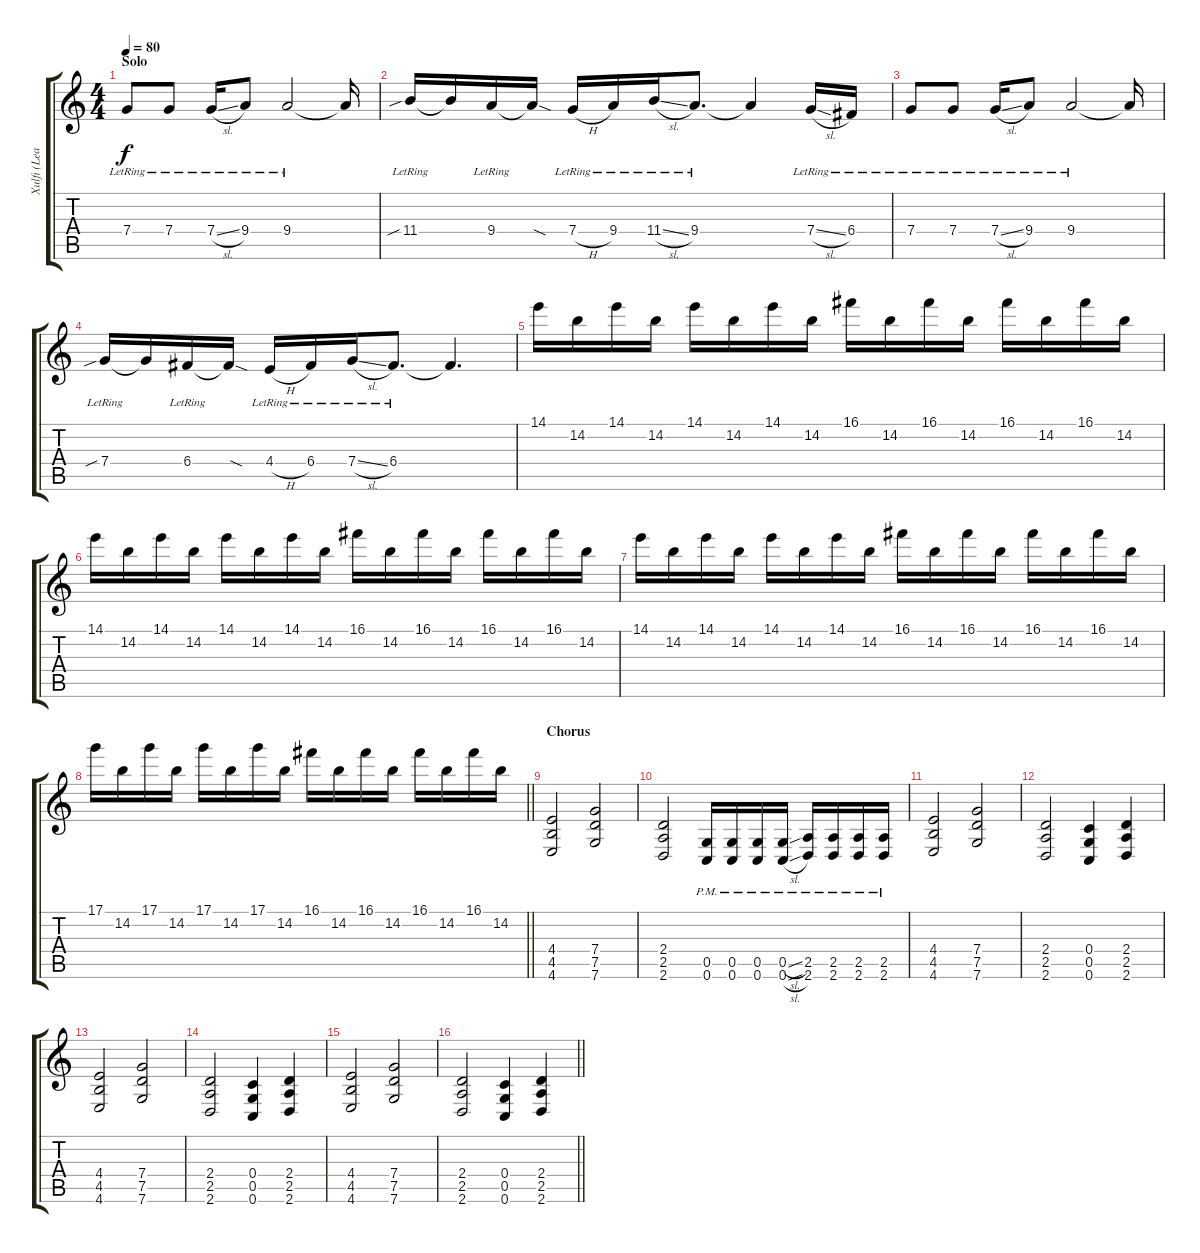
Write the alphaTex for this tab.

\track ("Xulfi (Lead Guitar)" "Xulfi (Lea") {instrument acousticguitarsteel}
\staff {score tabs}
\tuning (D4 A3 F3 C3 G2 C2) {hide}
\ts (4 4)
\section ("" "Solo")
\tempo 80
\clef g2
\ks c
7.4{lr}.8{dy f volume 16 balance 12 instrument electricguitarclean} 7.4{lr}.8 7.4{sl lr}.16 9.4{lr}.8 9.4{lr}.2 9.4{t}.16 |
11.4{sib lr}.16 11.4{t}.16 9.4{lr}.16 9.4{sod t}.16 7.4{h lr}.16 9.4{lr}.16 11.4{sl lr}.16 9.4{lr}.8{d} 9.4{t}.4 7.4{sl lr}.16 6.4{lr}.16 |
7.4{lr}.8 7.4{lr}.8 7.4{sl lr}.16 9.4{lr}.8 9.4{lr}.2 9.4{t}.16 |
7.4{sib lr}.16 7.4{t}.16 6.4{lr}.16 6.4{sod t}.16 4.4{h lr}.16 6.4{lr}.16 7.4{sl lr}.16 6.4{lr}.8{d} 6.4{t}.4{d} |
14.1.16{volume 12} 14.2.16 14.1.16 14.2.16 14.1.16 14.2.16 14.1.16 14.2.16 16.1.16 14.2.16 16.1.16 14.2.16 16.1.16 14.2.16 16.1.16 14.2.16 |
14.1.16 14.2.16 14.1.16 14.2.16 14.1.16 14.2.16 14.1.16 14.2.16 16.1.16 14.2.16 16.1.16 14.2.16 16.1.16 14.2.16 16.1.16 14.2.16 |
14.1.16 14.2.16 14.1.16 14.2.16 14.1.16 14.2.16 14.1.16 14.2.16 16.1.16 14.2.16 16.1.16 14.2.16 16.1.16 14.2.16 16.1.16 14.2.16 |
\barLineRight lightlight
17.1.16 14.2.16 17.1.16 14.2.16 17.1.16 14.2.16 17.1.16 14.2.16 16.1.16 14.2.16 16.1.16 14.2.16 16.1.16 14.2.16 16.1.16 14.2.16 |
\section ("" "Chorus")
(4.4 4.5 4.6).2{volume 9 balance 4 instrument distortionguitar} (7.4 7.5 7.6).2 |
(2.4 2.5 2.6).2 (0.5{pm} 0.6{pm}).16 (0.5{pm} 0.6{pm}).16 (0.5{pm} 0.6{pm}).16 (0.5{sl pm} 0.6{sl pm}).16 (2.5{pm} 2.6{pm}).16 (2.5{pm} 2.6{pm}).16 (2.5{pm} 2.6{pm}).16 (2.5{pm} 2.6{pm}).16 |
(4.4 4.5 4.6).2 (7.4 7.5 7.6).2 |
(2.4 2.5 2.6).2 (0.4 0.5 0.6).4 (2.4 2.5 2.6).4 |
(4.4 4.5 4.6).2 (7.4 7.5 7.6).2 |
(2.4 2.5 2.6).2 (0.4 0.5 0.6).4 (2.4 2.5 2.6).4 |
(4.4 4.5 4.6).2 (7.4 7.5 7.6).2 |
\barLineRight lightlight
(2.4 2.5 2.6).2 (0.4 0.5 0.6).4 (2.4 2.5 2.6).4
